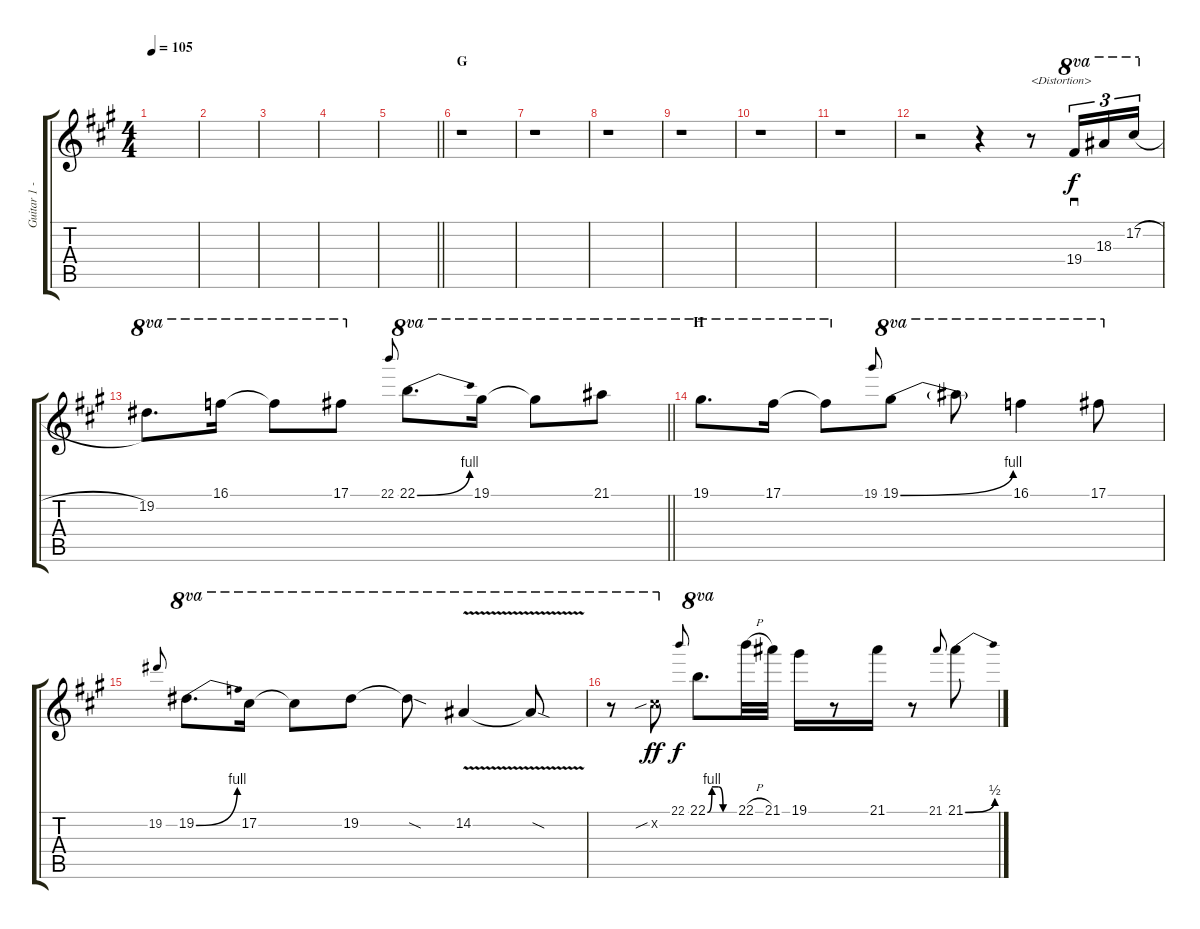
\track ("Guitar 1 - Uruha" "Guitar 1 -") {instrument overdrivenguitar}
\staff {score tabs}
\tuning (Db4 Ab3 E3 B2 Gb2 B1) {hide}
\ts (4 4)
\tempo 105
\clef g2
\ks a
|
|
|
|
\barLineRight lightlight
|
\section ("" "G")
r.1 |
r.1 |
r.1 |
r.1 |
r.1 |
r.1 |
r.2 r.4 r.8{txt "<Distortion>"} 19.4.16{sd tu (3 2) ot 8va} 18.3.16{tu (3 2) ot 8va} 17.2{h}.16{tu (3 2) ot 8va} |
\barLineRight lightlight
19.2.8{d ot 8va} 16.1.16{ot 8va} 16.1{t}.8{ot 8va} 17.1.8{ot 8va} 22.1.8{gr onbeat} 22.1{be (bend 0 0 60 4)}.8{d ot 8va} 19.1.16{ot 8va} 19.1{t}.8{ot 8va} 21.1.8{ot 8va} |
\section ("" "H")
19.1.8{d ot 8va} 17.1.16{ot 8va} 17.1{t}.8{ot 8va} 19.1.8{gr onbeat} 19.1{be (bend 0 0 60 4)}.8{ot 8va} 19.1{t}.8{ot 8va} 16.1.4{ot 8va} 17.1.8{ot 8va} |
19.2.8{gr onbeat} 19.2{be (bend 0 0 60 4)}.8{d ot 8va} 17.2.16{ot 8va} 17.2{t}.8{ot 8va} 19.2.8{ot 8va} 19.2{sod t}.8{ot 8va} 14.2{v}.4{ot 8va} 14.2{sod t}.8{ot 8va} |
r.8{ot 8va} 17.2{sib x}.8{ot 8va dy ff} 22.1.8{gr onbeat dy f} 22.1{be (custom 0 0 10 4 25 4 35 0 60 0)}.8{d ot 8va} 22.1{h}.32 21.1.32 19.1.16 r.8 21.1.16 r.8 21.1.8{gr onbeat} 21.1{be (bend 0 0 60 2)}.8
